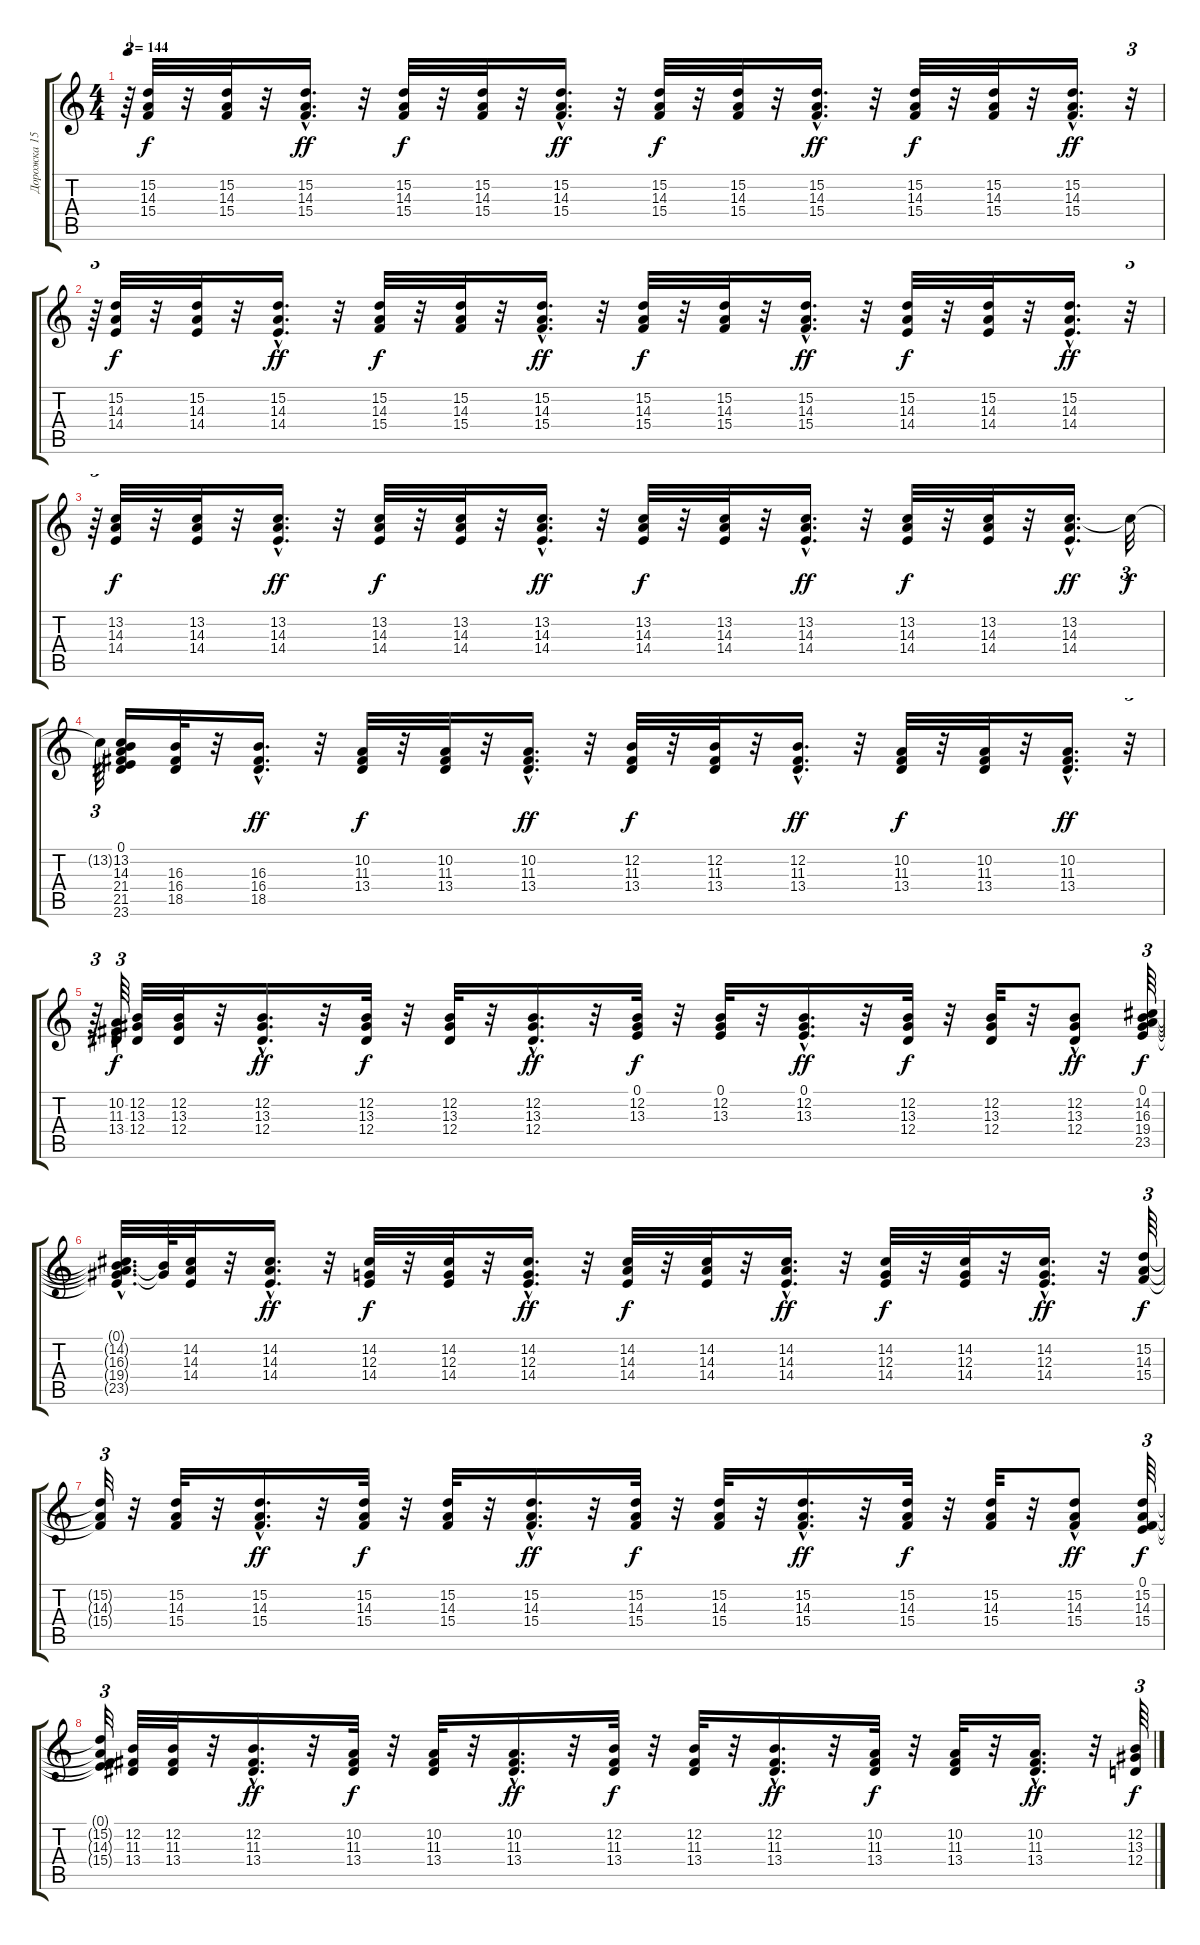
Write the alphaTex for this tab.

\track ("Дорожка 15" "Дорожка 15") {instrument accordion}
\staff {score tabs}
\tuning (E4 B3 G3 D3 A2 E2) {hide}
\ts (4 4)
\tempo 144
\clef g2
\ks c
r.64{tu (3 2) dy ff} (15.2 14.3 15.4).32{dy f} r.32 (15.2 14.3 15.4).32 r.32 (15.2{hac} 14.3{hac} 15.4{hac}).16{d dy ff} r.32 (15.2 14.3 15.4).32{dy f} r.32 (15.2 14.3 15.4).32 r.32 (15.2{hac} 14.3{hac} 15.4{hac}).16{d dy ff} r.32 (15.2 14.3 15.4).32{dy f} r.32 (15.2 14.3 15.4).32 r.32 (15.2{hac} 14.3{hac} 15.4{hac}).16{d dy ff} r.32 (15.2 14.3 15.4).32{dy f} r.32 (15.2 14.3 15.4).32 r.32 (15.2{hac} 14.3{hac} 15.4{hac}).16{d dy ff} r.32{tu (3 2)} |
r.64{tu (3 2)} (15.2 14.3 14.4).32{dy f} r.32 (15.2 14.3 14.4).32 r.32 (15.2{hac} 14.3{hac} 14.4{hac}).16{d dy ff} r.32 (15.2 14.3 15.4).32{dy f} r.32 (15.2 14.3 15.4).32 r.32 (15.2{hac} 14.3{hac} 15.4{hac}).16{d dy ff} r.32 (15.2 14.3 15.4).32{dy f} r.32 (15.2 14.3 15.4).32 r.32 (15.2{hac} 14.3{hac} 15.4{hac}).16{d dy ff} r.32 (15.2 14.3 14.4).32{dy f} r.32 (15.2 14.3 14.4).32 r.32 (15.2{hac} 14.3{hac} 14.4{hac}).16{d dy ff} r.32{tu (3 2)} |
r.64{tu (3 2)} (13.2 14.3 14.4).32{dy f} r.32 (13.2 14.3 14.4).32 r.32 (13.2{hac} 14.3{hac} 14.4{hac}).16{d dy ff} r.32 (13.2 14.3 14.4).32{dy f} r.32 (13.2 14.3 14.4).32 r.32 (13.2{hac} 14.3{hac} 14.4{hac}).16{d dy ff} r.32 (13.2 14.3 14.4).32{dy f} r.32 (13.2 14.3 14.4).32 r.32 (13.2{hac} 14.3{hac} 14.4{hac}).16{d dy ff} r.32 (13.2 14.3 14.4).32{dy f} r.32 (13.2 14.3 14.4).32 r.32 (13.2{hac} 14.3{hac} 14.4{hac}).16{d dy ff} 13.2{t}.32{tu (3 2) dy f} |
13.2{t}.64{tu (3 2)} (0.1 13.2 14.3 21.4 21.5 23.6).16 (16.3 16.4 18.5).32 r.32 (16.3{hac} 16.4{hac} 18.5{hac}).16{d dy ff} r.32 (10.2 11.3 13.4).32{dy f} r.32 (10.2 11.3 13.4).32 r.32 (10.2{hac} 11.3{hac} 13.4{hac}).16{d dy ff} r.32 (12.2 11.3 13.4).32{dy f} r.32 (12.2 11.3 13.4).32 r.32 (12.2{hac} 11.3{hac} 13.4{hac}).16{d dy ff} r.32 (10.2 11.3 13.4).32{dy f} r.32 (10.2 11.3 13.4).32 r.32 (10.2{hac} 11.3{hac} 13.4{hac}).16{d dy ff} r.32{tu (3 2)} |
r.64{tu (3 2)} (10.2 11.3 13.4).64{tu (3 2) dy f} (12.2 13.3 12.4).32 (12.2 13.3 12.4).32 r.32 (12.2{hac} 13.3{hac} 12.4{hac}).16{d dy ff} r.32 (12.2 13.3 12.4).32{dy f} r.32 (12.2 13.3 12.4).32 r.32 (12.2{hac} 13.3{hac} 12.4{hac}).16{d dy ff} r.32 (0.1 12.2 13.3).32{dy f} r.32 (0.1 12.2 13.3).32 r.32 (0.1{hac} 12.2{hac} 13.3{hac}).16{d dy ff} r.32 (12.2 13.3 12.4).32{dy f} r.32 (12.2 13.3 12.4).32 r.32 (12.2 13.3 12.4{hac}).8{dy ff} (0.1 14.2 16.3 19.4 23.5).64{tu (3 2) dy f} |
(0.1{t} 14.2{t} 16.3{hac t} 19.4{t} 23.5{hac t}).32{d} (16.3{t} 23.5{t}).64 (14.2 14.3 14.4).32 r.32 (14.2{hac} 14.3{hac} 14.4{hac}).16{d dy ff} r.32 (14.2 12.3 14.4).32{dy f} r.32 (14.2 12.3 14.4).32 r.32 (14.2{hac} 12.3{hac} 14.4{hac}).16{d dy ff} r.32 (14.2 14.3 14.4).32{dy f} r.32 (14.2 14.3 14.4).32 r.32 (14.2{hac} 14.3{hac} 14.4{hac}).16{d dy ff} r.32 (14.2 12.3 14.4).32{dy f} r.32 (14.2 12.3 14.4).32 r.32 (14.2{hac} 12.3{hac} 14.4{hac}).16{d dy ff} r.32 (15.2 14.3 15.4).64{tu (3 2) dy f} |
(15.2{t} 14.3{t} 15.4{t}).32{tu (3 2)} r.32 (15.2 14.3 15.4).32 r.32 (15.2{hac} 14.3{hac} 15.4{hac}).16{d dy ff} r.32 (15.2 14.3 15.4).32{dy f} r.32 (15.2 14.3 15.4).32 r.32 (15.2{hac} 14.3{hac} 15.4{hac}).16{d dy ff} r.32 (15.2 14.3 15.4).32{dy f} r.32 (15.2 14.3 15.4).32 r.32 (15.2{hac} 14.3{hac} 15.4{hac}).16{d dy ff} r.32 (15.2 14.3 15.4).32{dy f} r.32 (15.2 14.3 15.4).32 r.32 (15.2{hac} 14.3{hac} 15.4).8{dy ff} (0.1 15.2 14.3 15.4).64{tu (3 2) dy f} |
(0.1{t} 15.2{t} 14.3{t} 15.4{t}).32{tu (3 2)} (12.2 11.3 13.4).32 (12.2 11.3 13.4).32 r.32 (12.2{hac} 11.3{hac} 13.4{hac}).16{d dy ff} r.32 (10.2 11.3 13.4).32{dy f} r.32 (10.2 11.3 13.4).32 r.32 (10.2{hac} 11.3{hac} 13.4{hac}).16{d dy ff} r.32 (12.2 11.3 13.4).32{dy f} r.32 (12.2 11.3 13.4).32 r.32 (12.2{hac} 11.3{hac} 13.4{hac}).16{d dy ff} r.32 (10.2 11.3 13.4).32{dy f} r.32 (10.2 11.3 13.4).32 r.32 (10.2{hac} 11.3{hac} 13.4{hac}).16{d dy ff} r.32 (12.2 13.3 12.4).64{tu (3 2) dy f}
